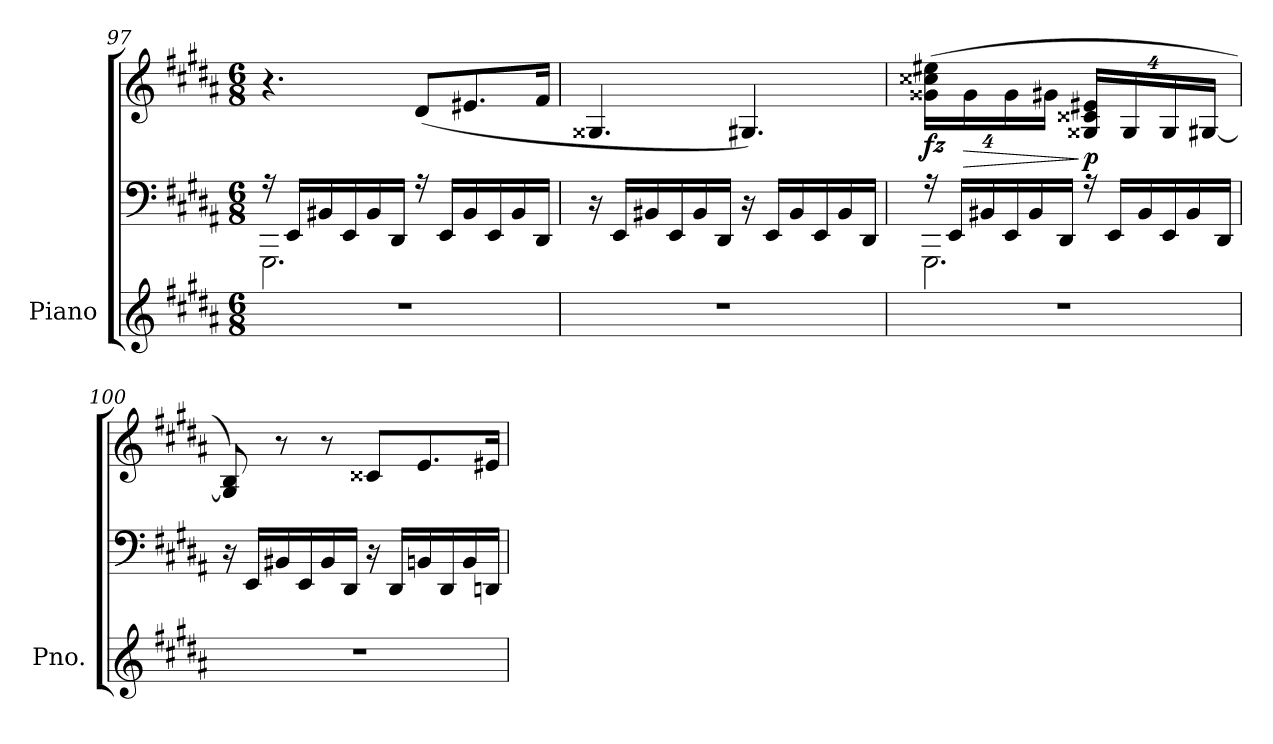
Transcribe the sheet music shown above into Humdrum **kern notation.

**kern	**kern	**kern	**dynam
*part1	*part1	*part1	*part1
*staff3	*staff2	*staff1	*staff1/2/3
*I"Piano	*	*	*
*I'Pno.	*	*	*
*clefG2	*clefF4	*clefG2	*
*k[f#c#g#d#a#]	*k[f#c#g#d#a#]	*k[f#c#g#d#a#]	*
*M6/8	*M6/8	*M6/8	*
=97	=97	=97	=97
*	*^	*	*
2.r	16r	2.GGG#\	4.r	.
.	16EE/LL	.	.	.
.	16BB#X/	.	.	.
.	16EE/	.	.	.
.	16BB#/	.	.	.
.	16DD#/JJ	.	.	.
.	16r	.	(<8d#/L	.
.	16EE/LL	.	.	.
.	16BB#/	.	8.e#X/	.
.	16EE/	.	.	.
.	16BB#/	.	.	.
.	16DD#/JJ	.	16f#/Jk	.
*	*v	*v	*	*
=98	=98	=98	=98
2.r	16r	4.G##X/	.
.	16EE/LL	.	.
.	16BB#X/	.	.
.	16EE/	.	.
.	16BB#/	.	.
.	16DD#/JJ	.	.
.	16r	4.G#X/)	.
.	16EE/LL	.	.
.	16BB#/	.	.
.	16EE/	.	.
.	16BB#/	.	.
.	16DD#/JJ	.	.
!!LO:LB:g=z
=99	=99	=99	=99
*	*^	*	*
*	*	*	*Xbrackettup	*
!	!	!	!	!LO:DY:b
2.r	16r	2.GGG#\	(>32%3g##X\ 32%3cc##X\ 32%3ee#X\L	fz
.	16EE/LL	.	.	.
!	!	!	!	!LO:HP:b
.	.	.	32%3g##\	>
.	16BB#X/	.	.	.
.	16EE/	.	32%3g##\	.
.	16BB#/	.	.	.
.	.	.	32%3g#X\J	.
.	16DD#/JJ	.	.	.
!	!	!	!	!LO:DY:n=1:b
.	16r	.	32%3G##X/ 32%3c##X/ 32%3e#X/L	] p
.	16EE/LL	.	.	.
.	.	.	32%3G##/	.
.	16BB#/	.	.	.
.	16EE/	.	32%3G##/	.
.	16BB#/	.	.	.
.	.	.	[32%3G#X/J	.
.	16DD#/JJ	.	.	.
*	*v	*v	*	*
=100	=100	=100	=100
2.r	16r	8G#/] 8B/)	.
.	16EE/LL	.	.
.	16BB#X/	8r	.
.	16EE/	.	.
.	16BB#/	8r	.
.	16DD#/JJ	.	.
.	16r	8c##X/L	.
.	16DD#/LL	.	.
.	16BBn/	8.e/	.
.	16DD#/	.	.
.	16BB/	.	.
.	16DDn/JJ	16e#X/Jk	.
=	=	=	=
*-	*-	*-	*-
